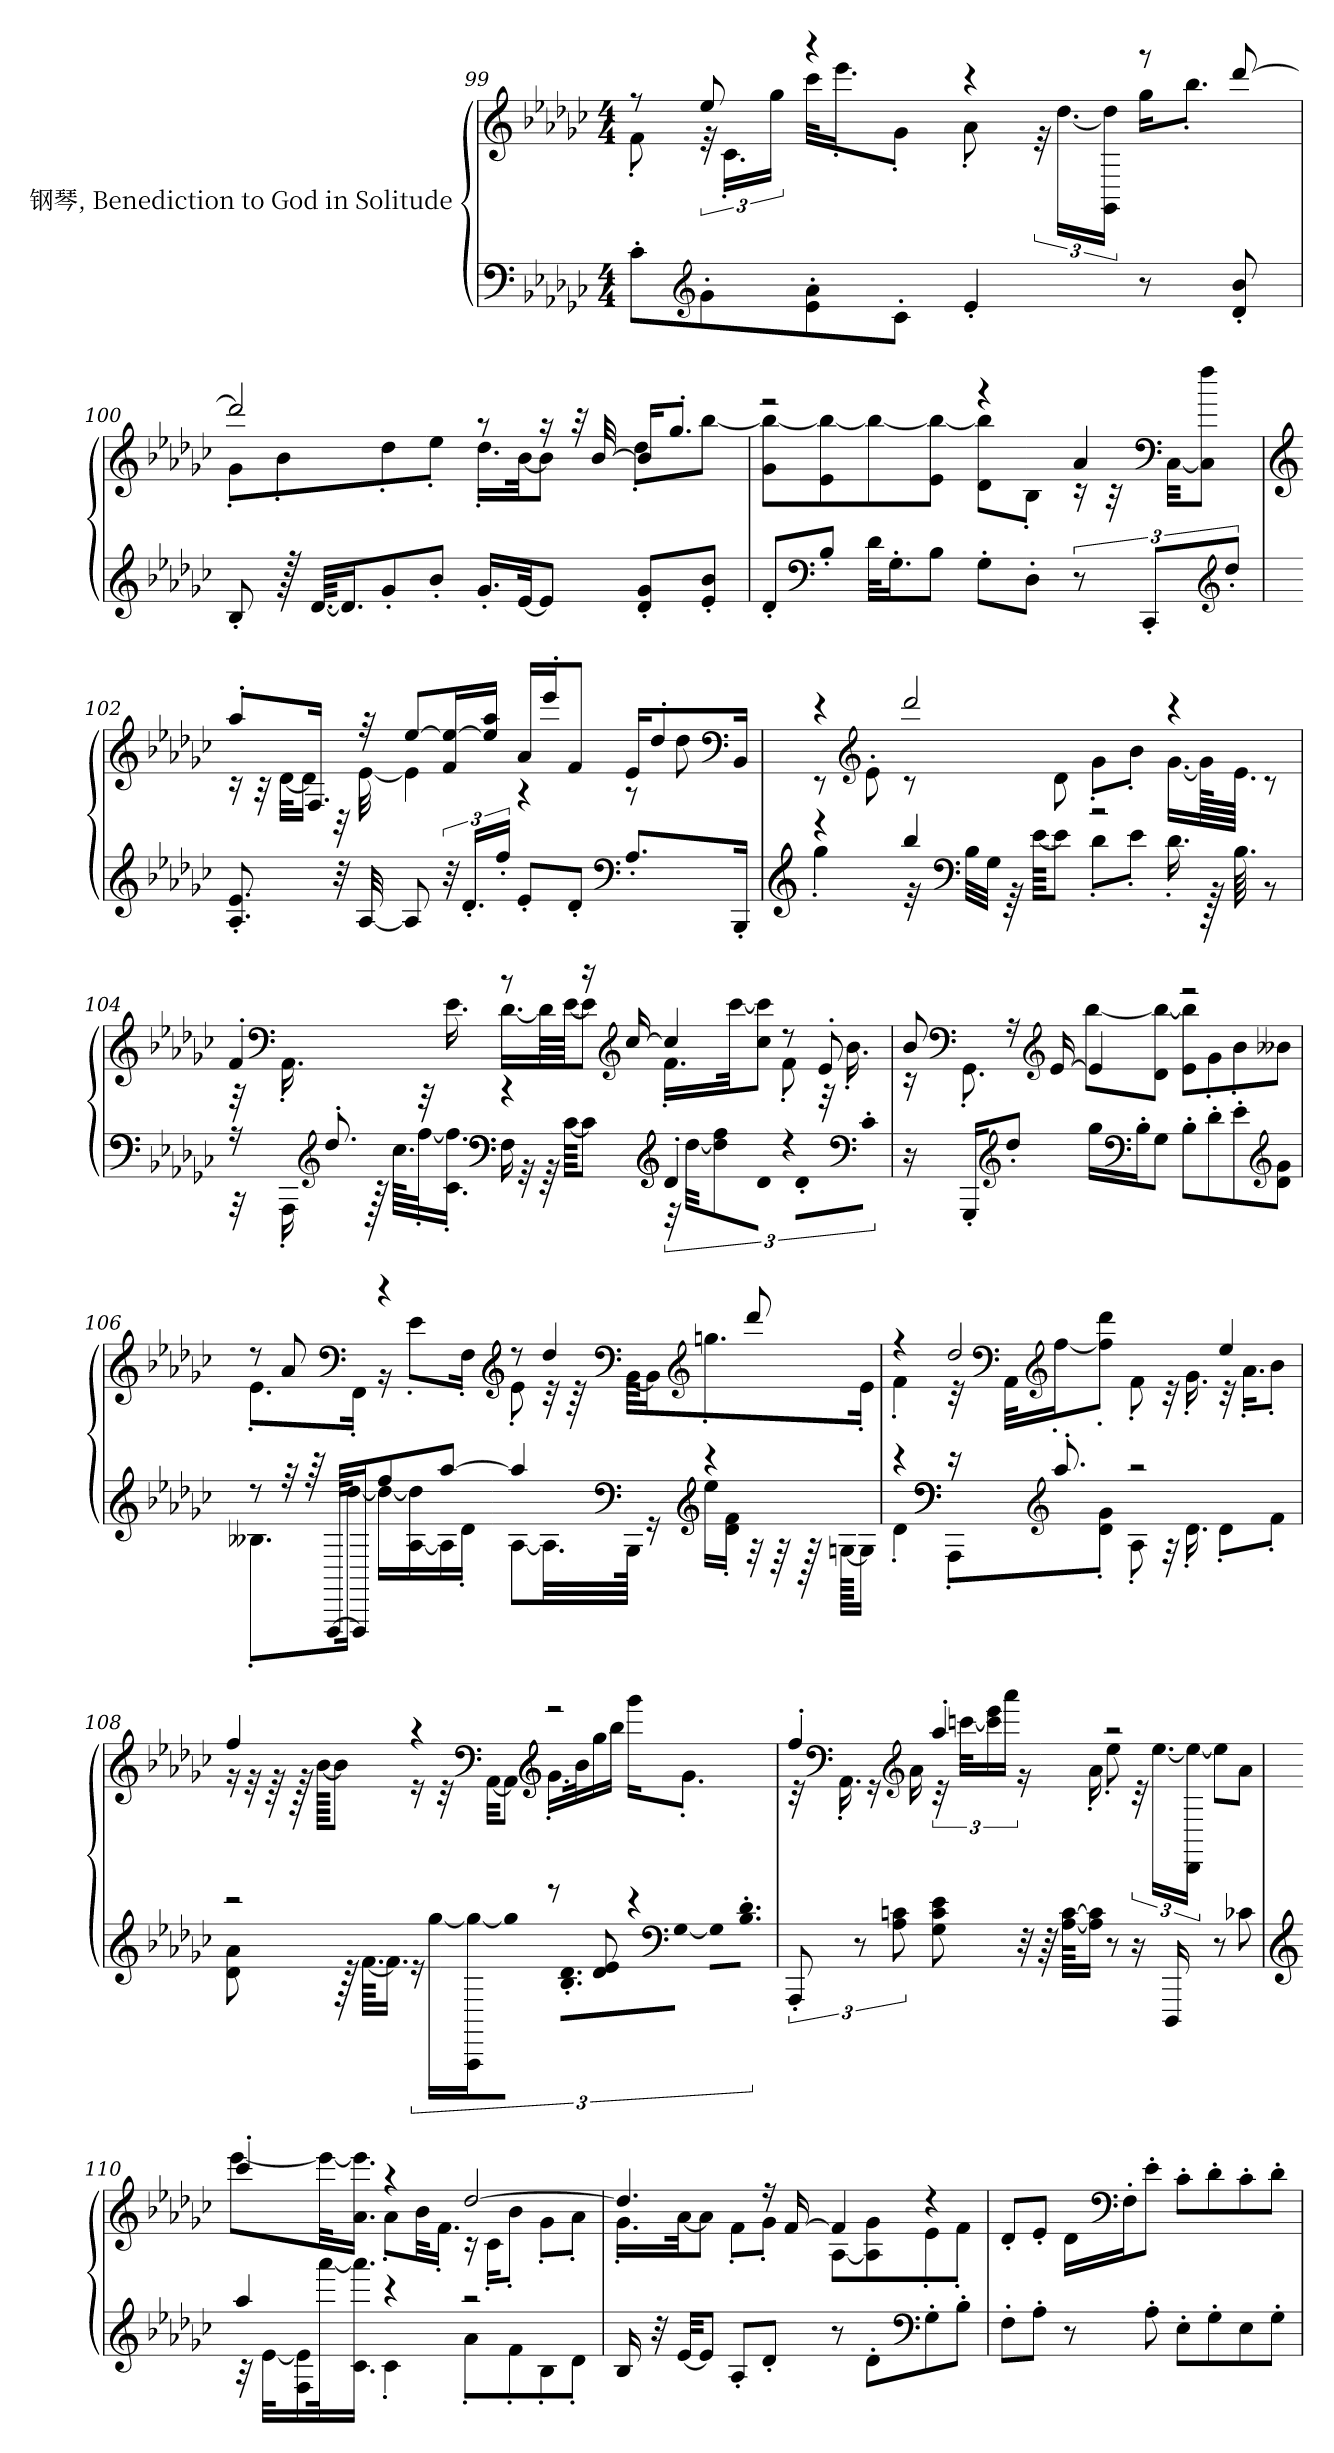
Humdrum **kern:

**kern	**kern
*part1	*part1
*staff2	*staff1
*I"钢琴, Benediction to God in Solitude	*
!!LO:LB:g=z
*clefF4	*clefG2
*k[b-e-a-d-g-c-]	*k[b-e-a-d-g-c-]
*M4/4	*M4/4
=99	=99
*	*^
8c-'\L	8r	8f'\
*clefG2	*	*
8g-'\	8ee-/	48r
.	.	24.c-'\LL
.	.	24gg-\JJ
8e-\' 8a-\'	4r	32ccc-\KLL
.	.	16.eee-'\J
8c-'\J	.	8g-'\J
4e-'/	4r	8a-'\
.	.	48r
.	.	[24.dd-\LL
.	.	24GG-\ 24dd-\]JJ
8r	8r	16gg-\KL
.	.	8.bb-'\J
8d-/' 8b-/'	[8ddd-/	.
=100	=100	=100
8B-'/	2ddd-/]	8g-'\L
128r	.	8b-'\
[64.d-/KKLL	.	.
16.d-/J]	.	.
8g-'/	.	8dd-'\
8b-'/J	.	8ee-'\J
16.g-'/LL	8r	16.dd-'\LL
[32e-/JK	.	[32b-\JK
8e-/J]	16r	8b-\J]
.	32r	.
.	[32b-/	.
8d-/' 8g-/'L	16b-/KL]	8dd-'\L
.	8.gg-'/J	.
8e-/' 8b-/'J	.	[8bb-\J
!!LO:LB:g=z	!!
=101	=101	=101
8d-'/L	2r	8g-\ 8bb-\_L
*clefF4	*	*
8B-'/J	.	8e-\ 8bb-\_
32d-\KLL	.	8bb-\_
16.G-'\J	.	.
8B-\J	.	8e-\ 8bb-\_J
8G-'\L	4r	8d-\ 8bb-\]L
8D-'\J	.	8B-'\J
12r	4a-/	16r
.	.	32r
12CC-'/L	.	.
*	*clefF4	*
.	.	[32C-\KKL
.	.	8C-\] 8ff\J
*clefG2	*	*
12dd-'/J	.	.
!!LO:LB:g=z	!!
=102	=102	=102
*	*clefG2	*
8.A-/' 8.e-/'	8aa-'/L	16r
.	.	32r
.	.	[32d-\KLL
.	16.F/Jk	16d-\JJ]
32r	.	32r
[32A-/	32r	[32e-\
8A-/]	[8ee-/L	4e-\]
48r	16f/ 16ee-/_L	.
24.d-'/LL	.	.
.	16ee-/] 16aa-/JJ	.
24ff'/JJ	.	.
8e-'/L	16a-/LL	4r
.	16eee-'/J	.
8d-'/J	8f/J	.
*clefF4	*	*
8.A-'/L	16e-/KL	8r
.	8dd-'/	.
.	.	8dd-\
*	*clefF4	*
16BBB-'/Jk	16BB-/Jk	.
!!LO:LB:g=z	!!
=103	=103	=103
*clefG2	*	*
*^	*	*
4r	4gg-'\	4r	8r
*	*	*clefG2	*
.	.	.	8e-'\
4bb-/	32r	2ddd-/	8r
*clefF4	*	*	*
.	32B-\LLL	.	.
.	32G-\JJJ	.	.
.	64r	.	.
.	[64e-\KKKL	.	.
.	8e-\J]	.	8d-\
2r	8d-'\L	.	8g-'\L
.	8e-'\J	.	8b-'\J
.	16.d-'\	4r	[16.g-\LL
.	128r	.	128g-\KLL]
.	64.B-\	.	64.e-\JJJJ
.	8r	.	8r
!!LO:LB:g=z	!!
=104	=104	=104	=104
16r	32r	4f'/	32r
*	*	*clefF4	*
.	16AAA-'\	.	16.AA-'\
*clefG2	*	*	*
8.dd-'/	.	.	.
.	128r	.	.
.	64.cc-\KLLL	.	.
.	[32ff'\J	.	32r
.	16.c-\' 16.ff\]'JJ	.	16.e-\
*clefF4	*	*	*
4r	16F\	8r	[16.d-\LL
.	32r	.	.
.	64r	.	64d-\LL]
.	[64c-\KKKL	.	[64e-\JJJ
.	8c-\J]	16r	8e-\J]
*	*	*clefG2	*
.	.	[16cc-/	.
*clefG2	*	*	*
4d-'/	48r	4cc-/]	16.f'\LL
.	[48dd-\KKL	.	.
.	12dd-\] 12ff\	.	.
.	.	.	[32ccc-\JK
.	8d-\J	.	8cc-\ 8ccc-\]J
4r	8d-'\L	8r	8f'\
*clefF4	*	*	*
.	8c-'\J	8e-'/	32r
.	.	.	16.b-'\
*v	*v	*	*
!!LO:PB:g=z	!!
=105	=105	=105
16r	8b-/	16r
*	*clefF4	*
16GGG-'/KL	.	8.GG-'\
*clefG2	*	*
8dd-'/J	16r	.
*	*clefG2	*
.	[16e-/	.
16gg-\LL	4e-/]	[8bb-\L
*clefF4	*	*
16B-'\J	.	.
8G-\J	.	8d-\ 8bb-\_J
8B-'\L	2r	8e-\ 8bb-\]L
8d-'\	.	8g-'\
8e-'\	.	8b-'\
*clefG2	*	*
8d-\ 8g-\J	.	8b--X\J
!!LO:LB:g=z	!!
=106	=106	=106
*^	*	*
8r	8.B--X'\L	8r	8.e-'\L
32r	.	8a-/	.
64r	.	.	.
[64FFF/KKLL	.	.	.
*	*	*clefF4	*
16FFF/J]	[16dd-\Jk	.	16FF'\Jk
8ff/	16dd-\LL_	4r	16r
.	[16A-\ 16dd-\]	.	8e-'\L
[8aa-/J	16A-\]	.	.
.	16d-'\JJ	.	16F'\Jk
*	*	*clefG2	*
4aa-/]	[8A-\L	8r	8e-'\
.	32.A-\LL]	4dd-/	32r
.	.	.	64r
*clefF4	*	*clefF4	*
.	64BBB-\JJJk	.	[64BB-\KKLL
.	16r	.	16BB-\J]
*clefG2	*	*clefG2	*
4r	16ee-\LL	.	8.ggn'\
.	16d-\' 16f\'JJ	.	.
.	32r	8ddd-/	.
.	64r	.	.
.	128r	.	.
.	[128Gn\KKKLL	.	.
.	16G\JJ]	.	16e-'\Jk
!!LO:LB:g=z	!!
=107	=107	=107	=107
4r	4d-'\	4r	4f'\
*clefF4	*	*	*
16r	8AAA-'\L	2dd-/	32r
*	*	*clefF4	*
.	.	.	32AA-\KLL
*clefG2	*	*clefG2	*
8.aa-'/	.	.	[16ff'\J
.	8d-\' 8g-\'J	.	8ff\]' 8ddd-\'J
2r	8A-'\	.	8f'\
.	32r	.	32r
.	16.d-'\	.	16.g-'\
.	8d-'\L	4ee-/	32r
.	.	.	16.a-'\KL
.	8f'\J	.	8b-'\J
!!LO:LB:g=z	!!
=108	=108	=108	=108
2r	8d-\ 8a-\	4ff/	16r
.	.	.	32r
.	.	.	64r
.	.	.	128r
.	.	.	[128b-\KKKKL
.	128r	.	8b-\J]
.	[64.f\KKLL	.	.
.	16.f\JJ]	.	.
.	24r	4r	16r
.	[24gg-\LL	.	.
.	.	.	32r
.	24AAA-\ 24gg-\_J	.	.
*	*	*clefF4	*
.	.	.	[32AA-\KKL
.	8gg-\J]	.	8AA-\J]
*	*	*clefG2	*
8r	8.B-\' 8.d-\'L	2r	16.g-'\LL
.	.	.	32b-\K
8d-/ 8e-/	.	.	16gg-\
*clefF4	*	*	*
.	[16G-\Jk	.	16bb-\JJ
4r	16G-\KL]	.	16ggg-\KL
.	8.B-\' 8.d-\'J	.	8.g-'\J
*v	*v	*	*
!!LO:LB:g=z	!!
=109	=109	=109
12AAA-'/	4ff'/	32r
*	*clefF4	*
.	.	16.AA-'\
12r	.	.
.	.	16r
12A-\ 12cn\	.	.
*	*clefG2	*
.	.	16a-\
8G-\ 8c\ 8e-\	4aa-'/	48r
.	.	[48cccn\KLL
.	.	24ccc\] 24eee-\
.	.	24aaa-\JJ
32r	.	16r
64r	.	.
[64A-\ [64c\KKLL	.	.
16A-\] 16c\]JJ	.	16a-'\
8r	2r	8ee-'\
16r	.	48r
.	.	[24.ee-\LL
16DDD-/	.	.
.	.	24DD-\ 24ee-\_JJ
8r	.	8ee-\L]
8c-X\	.	8a-\J
!!LO:LB:g=z	!!
=110	=110	=110
*clefG2	*	*
*^	*	*
4aa-/	32r	4ccc-'/	[8eee-\L
.	[32e-\KLL	.	.
.	16F\ 16e-\]	.	.
.	[32aaa-\K	.	32eee-\KL_
.	16.c-\ 16.aaa-\]JJ	.	16.a-\ 16.eee-\]JJ
4r	4c-'\	4r	8a-'\L
.	.	.	32b-\KL
.	.	.	16.f'\JJ
2r	8a-'\L	[2dd-/	16r
.	.	.	16c-'\KL
.	8f'\	.	8b-'\J
.	8B-'\	.	8g-'\L
.	8d-'\J	.	8a-'\J
*v	*v	*	*
=111	=111	=111
16B-/	4.dd-/]	16.g-'\LL
32r	.	.
[32e-/KKL	.	[32a-\JK
8e-/J]	.	8a-\J]
8A-'/L	.	8f'\L
8d-'/J	16r	8g-'\J
.	[16f/	.
8r	4f/]	[8A-\L
8d-'\L	.	8A-\] 8g-\
*clefF4	*	*
8G-'\	4r	8e-'\
8B-'\J	.	8f'\J
*	*v	*v
!!LO:PB:g=z
=112	=112
8F'\L	8d-'/L
8A-'\J	8e-'/J
8r	16d-\LL
*	*clefF4
.	16F'\J
8A-'\	8e-'\J
8E-'\L	8c-'\L
8G-'\	8d-'\
8E-\	8c-'\
8G-'\J	8d-'\J
=	=
*-	*-
